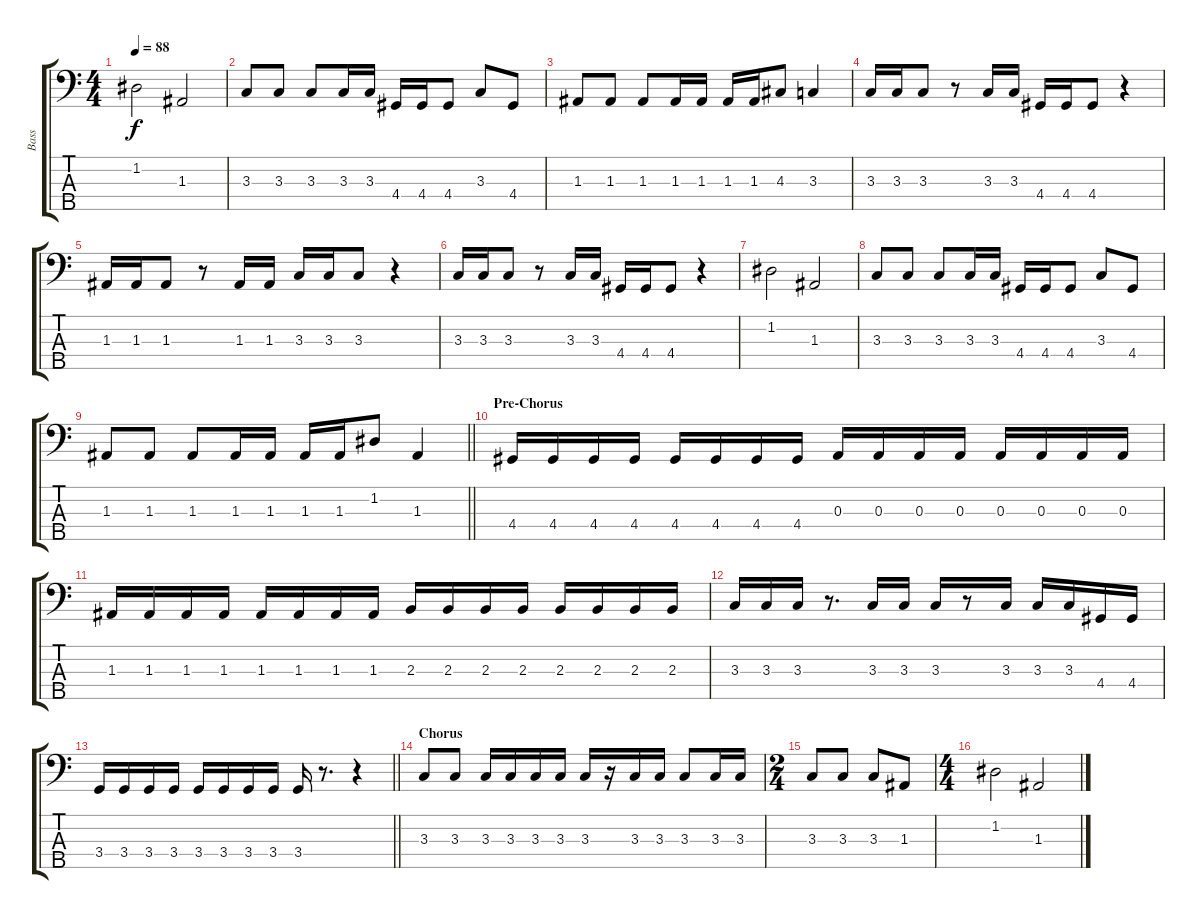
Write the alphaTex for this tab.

\track ("Bass" "Bass") {instrument electricbassfinger}
\staff {score tabs}
\tuning (G2 D2 A1 E1 B0) {hide}
\ts (4 4)
\tempo 88
\clef f4
\ks c
1.2.2{dy f} 1.3.2 |
3.3.8 3.3.8 3.3.8 3.3.16 3.3.16 4.4.16 4.4.16 4.4.8 3.3.8 4.4.8 |
1.3.8 1.3.8 1.3.8 1.3.16 1.3.16 1.3.16 1.3.16 4.3.8 3.3.4 |
3.3.16 3.3.16 3.3.8 r.8 3.3.16 3.3.16 4.4.16 4.4.16 4.4.8 r.4 |
1.3.16 1.3.16 1.3.8 r.8 1.3.16 1.3.16 3.3.16 3.3.16 3.3.8 r.4 |
3.3.16 3.3.16 3.3.8 r.8 3.3.16 3.3.16 4.4.16 4.4.16 4.4.8 r.4 |
1.2.2 1.3.2 |
3.3.8 3.3.8 3.3.8 3.3.16 3.3.16 4.4.16 4.4.16 4.4.8 3.3.8 4.4.8 |
\barLineRight lightlight
1.3.8 1.3.8 1.3.8 1.3.16 1.3.16 1.3.16 1.3.16 1.2.8 1.3.4 |
\section ("" "Pre-Chorus")
4.4.16 4.4.16 4.4.16 4.4.16 4.4.16 4.4.16 4.4.16 4.4.16 0.3.16 0.3.16 0.3.16 0.3.16 0.3.16 0.3.16 0.3.16 0.3.16 |
1.3.16 1.3.16 1.3.16 1.3.16 1.3.16 1.3.16 1.3.16 1.3.16 2.3.16 2.3.16 2.3.16 2.3.16 2.3.16 2.3.16 2.3.16 2.3.16 |
3.3.16 3.3.16 3.3.16 r.8{d} 3.3.16 3.3.16 3.3.16 r.8 3.3.16 3.3.16 3.3.16 4.4.16 4.4.16 |
\barLineRight lightlight
3.4.16 3.4.16 3.4.16 3.4.16 3.4.16 3.4.16 3.4.16 3.4.16 3.4.16 r.8{d} r.4 |
\section ("" "Chorus")
3.3.8 3.3.8 3.3.16 3.3.16 3.3.16 3.3.16 3.3.16 r.16 3.3.16 3.3.16 3.3.8 3.3.16 3.3.16 |
\ts (2 4)
3.3.8 3.3.8 3.3.8 1.3.8 |
\ts (4 4)
1.2.2 1.3.2
